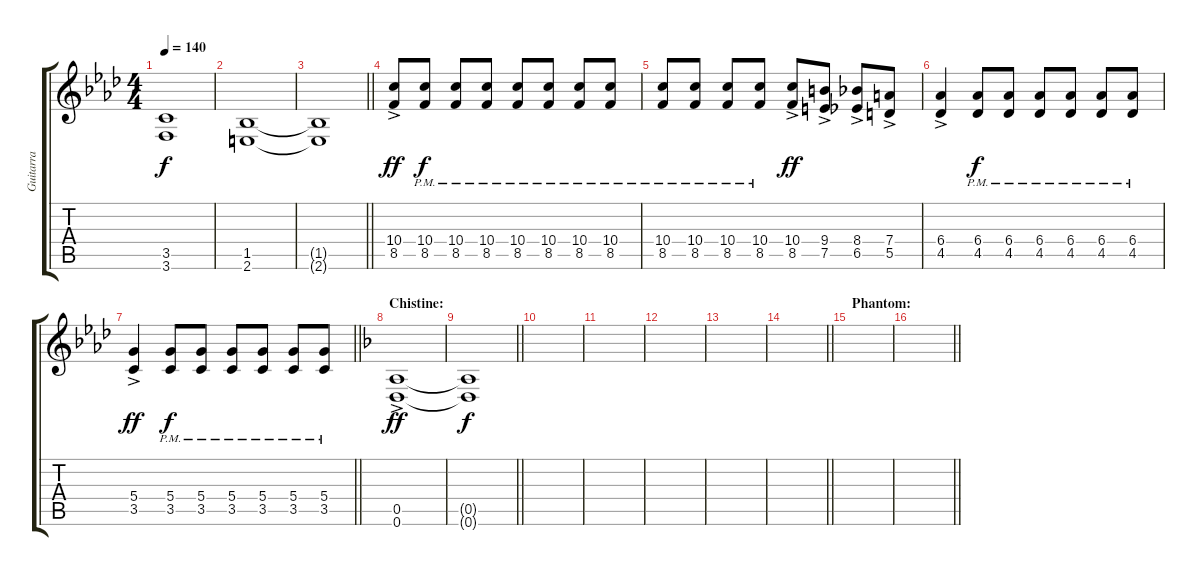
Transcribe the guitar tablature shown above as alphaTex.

\track ("Guitarra" "Guitarra") {instrument overdrivenguitar}
\staff {score tabs}
\tuning (E4 B3 G3 D3 A2 D2) {hide}
\ts (4 4)
\tempo 140
\clef g2
\ks fminor
(3.5{t} 3.6{t}).1{dy f} |
(1.5 2.6).1 |
\barLineRight lightlight
(1.5{t} 2.6{t}).1 |
(10.4{ac} 8.5{ac}).8{dy ff} (10.4{pm} 8.5{pm}).8{dy f} (10.4{pm} 8.5{pm}).8 (10.4{pm} 8.5{pm}).8 (10.4{pm} 8.5{pm}).8 (10.4{pm} 8.5{pm}).8 (10.4{pm} 8.5{pm}).8 (10.4{pm} 8.5{pm}).8 |
(10.4{pm} 8.5{pm}).8 (10.4{pm} 8.5{pm}).8 (10.4{pm} 8.5{pm}).8 (10.4{pm} 8.5{pm}).8 (10.4{ac} 8.5{ac}).8{dy ff} (9.4{ac} 7.5{ac}).8 (8.4{ac} 6.5{ac}).8 (7.4{ac} 5.5{ac}).8 |
(6.4{ac} 4.5{ac}).4 (6.4{pm} 4.5{pm}).8{dy f} (6.4{pm} 4.5{pm}).8 (6.4{pm} 4.5{pm}).8 (6.4{pm} 4.5{pm}).8 (6.4{pm} 4.5{pm}).8 (6.4{pm} 4.5{pm}).8 |
\barLineRight lightlight
(5.4{ac} 3.5{ac}).4{dy ff} (5.4{pm} 3.5{pm}).8{dy f} (5.4{pm} 3.5{pm}).8 (5.4{pm} 3.5{pm}).8 (5.4{pm} 3.5{pm}).8 (5.4{pm} 3.5{pm}).8 (5.4{pm} 3.5{pm}).8 |
\section ("" "Chistine:")
\ks dminor
(0.5{ac} 0.6).1{dy ff} |
\barLineRight lightlight
(0.5{t} 0.6{t}).1{dy f} |
|
|
|
|
\barLineRight lightlight
|
\section ("" "Phantom:")
|
\barLineRight lightlight
